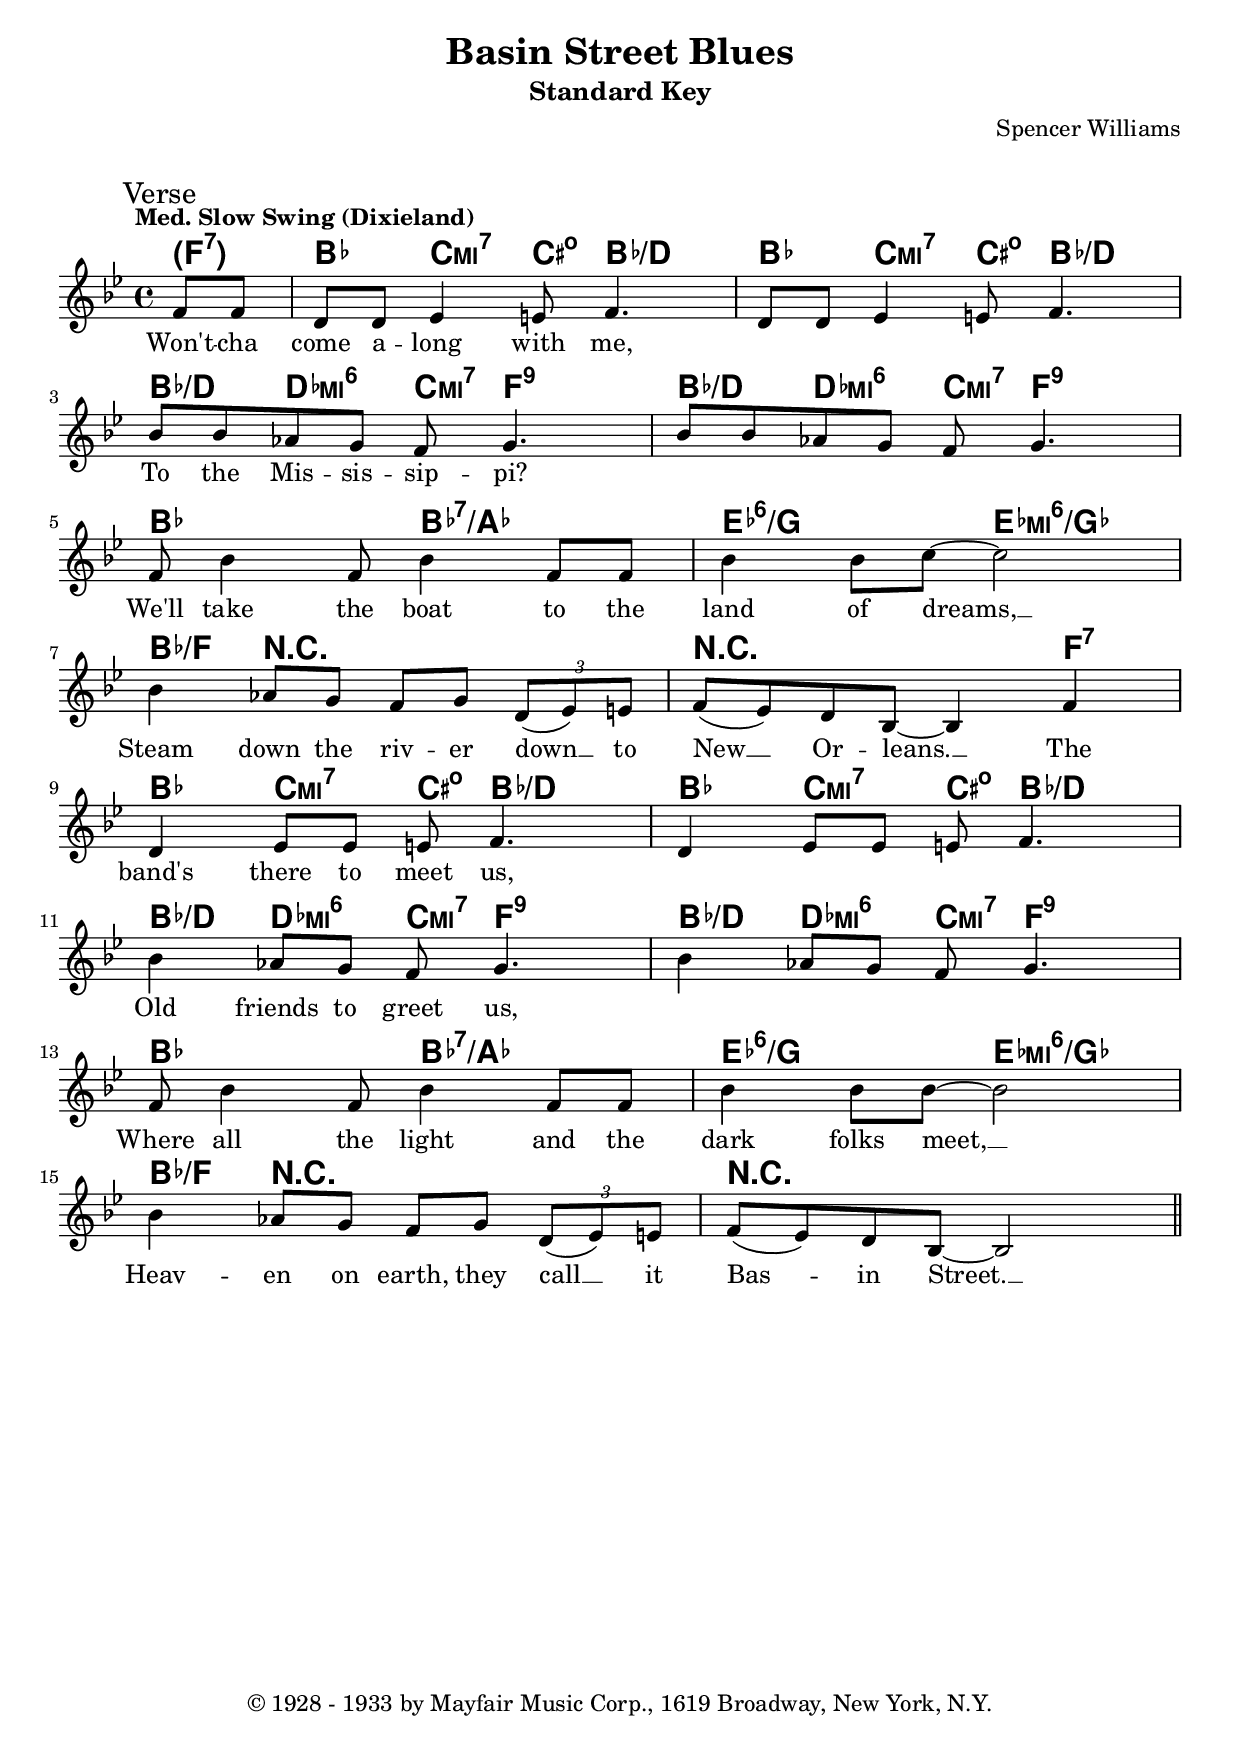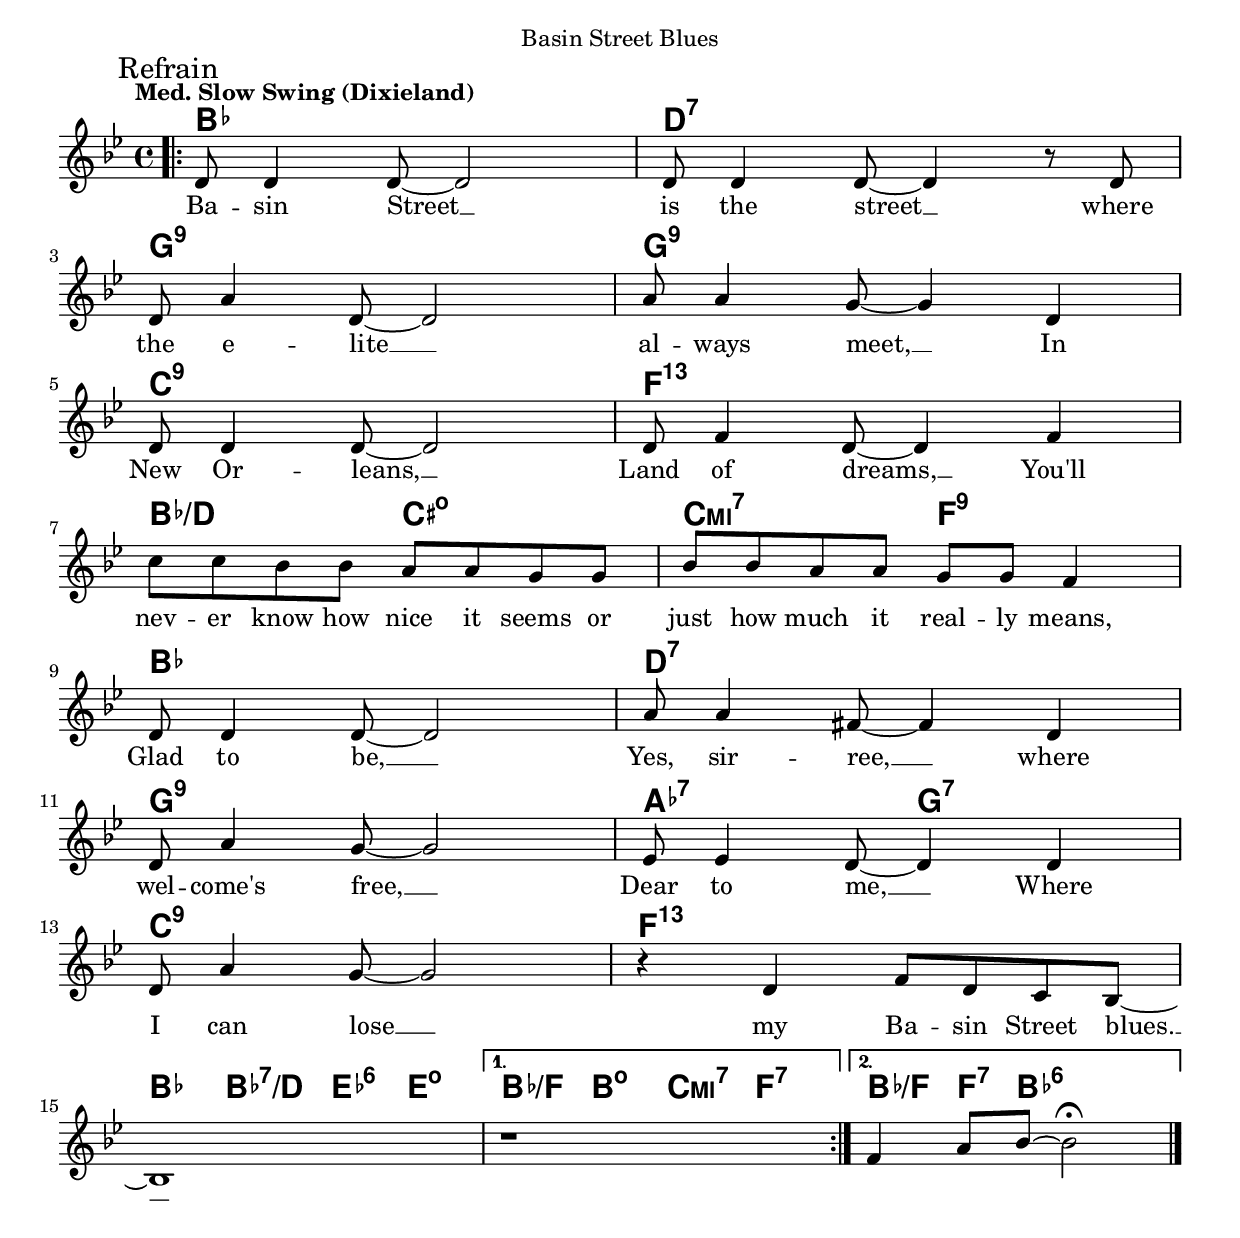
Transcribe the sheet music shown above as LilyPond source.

\version "2.24.0"

\include "english.ly"

instrument = "Standard Key"
whatKey = bf
whatClef = "treble"

%% -*- Mode: LilyPond -*-

\include "lead-sheets.ily"

\header {
  title = "Basin Street Blues"
  subtitle = \instrument
  composer = "Spencer Williams"
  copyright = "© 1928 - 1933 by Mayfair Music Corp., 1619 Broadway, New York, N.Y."
}

verseLyrics = \lyricmode {
  Won't -- cha come a -- long with me,
  \repeat unfold 5 { \skip 1 }
  To the Mis -- sis -- sip -- pi?
  \repeat unfold 6 { \skip 1 }
  We'll take the boat to the land of dreams, __
  Steam down the riv -- er down __ to New __ Or -- leans. __
  The band's there to meet us,
  \repeat unfold 5 { \skip 1 }
  Old friends to greet us,
  \repeat unfold 5 { \skip 1 }
  Where all the light and the dark folks meet, __
  Heav -- en on earth, they call __ it Bas -- in Street. __
}

verseChords = \chordmode {
  \set chordNameFunction = #begin-end-parenthesis-ignatzek-chord-names
  f4:7
  \unset chordNameFunction
  bf4 c4:m7 cs8:dim7 bf4./d bf4 c4:m7 cs8:dim7 bf4./d
  bf4/d df4:m6 c8:m7 f4.:9 bf4/d df4:m6 c8:m7 f4.:9
  bf2 bf2:7/af ef2:6/g ef2:m6/gf bf4/f r2. r2. f4:7
  
  bf4 c4:m7 cs8:dim7 bf4./d bf4 c4:m7 cs8:dim7 bf4./d
  bf4/d df4:m6 c8:m7 f4.:9 bf4/d df4:m6 c8:m7 f4.:9
  bf2 bf2:7/af ef2:6/g ef2:m6/gf bf4/f r2. r1
}

verseKey = bf

verseMelody = \relative f' {
  \time 4/4
  \key \verseKey \major
  \clef \whatClef
  \tempo "Med. Slow Swing (Dixieland)"

  \mark \markup{ "Verse" }
  
  \partial 4 f8 f8 |
  
  d8 d8 ef4 e8 f4. | d8 d8 ef4 e8 f4. |
  \break
  bf8 bf8 af8 g8 f8 g4. | bf8 bf8 af8 g8 f8 g4. |
  \break
  f8 bf4 f8 bf4 f8 f8 | bf4 bf8 c8~ c2 |
  \break
  bf4 af8 g8 f8 g8 \tuplet 3/2 { d8( ef8) e8 } | f8( ef8) d8 bf8~ bf4 f'4 |
  \break
  d4 ef8 ef8 e8 f4. | d4 ef8 ef8 e8 f4. |
  \break
  bf4 af8 g8 f8 g4. | bf4 af8 g8 f8 g4. |
  \break
  f8 bf4 f8 bf4 f8 f8 | bf4 bf8 bf8~ bf2 |
  \break
  bf4 af8 g8 f8 g8 \tuplet 3/2 { d8( ef8) e8 } | f8( ef8) d8 bf8~ bf2 |
  

  \bar "||"
  \pageBreak
}

refrainLyrics = \lyricmode {
  Ba -- sin Street __ is the street __ where the e -- lite __ al -- ways meet, __
  In New Or -- leans, __ Land of dreams, __
  You'll nev -- er know how nice it seems or just how much it real -- ly means,
  Glad to be, __ Yes, sir -- ree, __ where wel -- come's free, __
  Dear to me, __ Where I can lose __ my Ba -- sin Street blues. __
}

refrainChords = \chordmode {
  bf1 d1:7 g1:9 g1:9
  c1:9 f1:13 bf2/d cs2:dim7 c2:m7 f2:9
  bf1 d1:7 g1:9 af2:7 g2:7
  c1:9 f1:13
  bf4 bf4:7/d ef4:6 e4:dim7
  bf4/f b4:dim7 c4:m7 f4:7
  bf4/f f8:7 bf8:6 s2
}

refrainKey = bf

refrainMelody = \relative f' {
  \time 4/4
  \key \refrainKey \major
  \clef \whatClef
  \tempo "Med. Slow Swing (Dixieland)"

  \set Score.currentBarNumber = #1
  
  \mark \markup{ "Refrain" }

  \bar ".|:"
  \repeat volta 2 {
    d8 d4 d8~ d2 | d8 d4 d8~ d4 r8 d8 |
  \break
    d8 a'4 d,8~ d2 | a'8 a4 g8~ g4 d4 |
  \break
    d8 d4 d8~ d2 | d8 f4 d8~ d4 f4 |
  \break
    c'8 c8 bf8 bf8 a8 a8 g8 g8 | bf8 bf8 a8 a8 g8 g8 f4 |
  \break
    d8 d4 d8~ d2 | a'8 a4 fs8~ fs4 d4 |
  \break
    d8 a'4 g8~ g2 |
    ef 8 ef4 d8~ d4 d4 |
  \break
    d8 a'4 g8~ g2 | 
    r4 d4 f8 d8 c8 bf8~ | 
  \break
   bf1 |
  }
  \alternative {
    { r1 }
    { f'4 a8 bf8~ bf2\fermata }
  }
  \bar "|."
}

\include "paper.ily"

\markup {
  % Leave a gap after the header
  \vspace #1
}

\include "verse.ily"

\include "refrain.ily"

performanceNotes =
\markup {
  \column {
    \line { \huge { Vocal and band call and response start verse, drums in time bar 8 } }
    \line { \huge { Vocal refrain, clarinet solo refrain, guitar solo refrain, Vocal last refrain } }
  }
}

\include "notes.ily"

